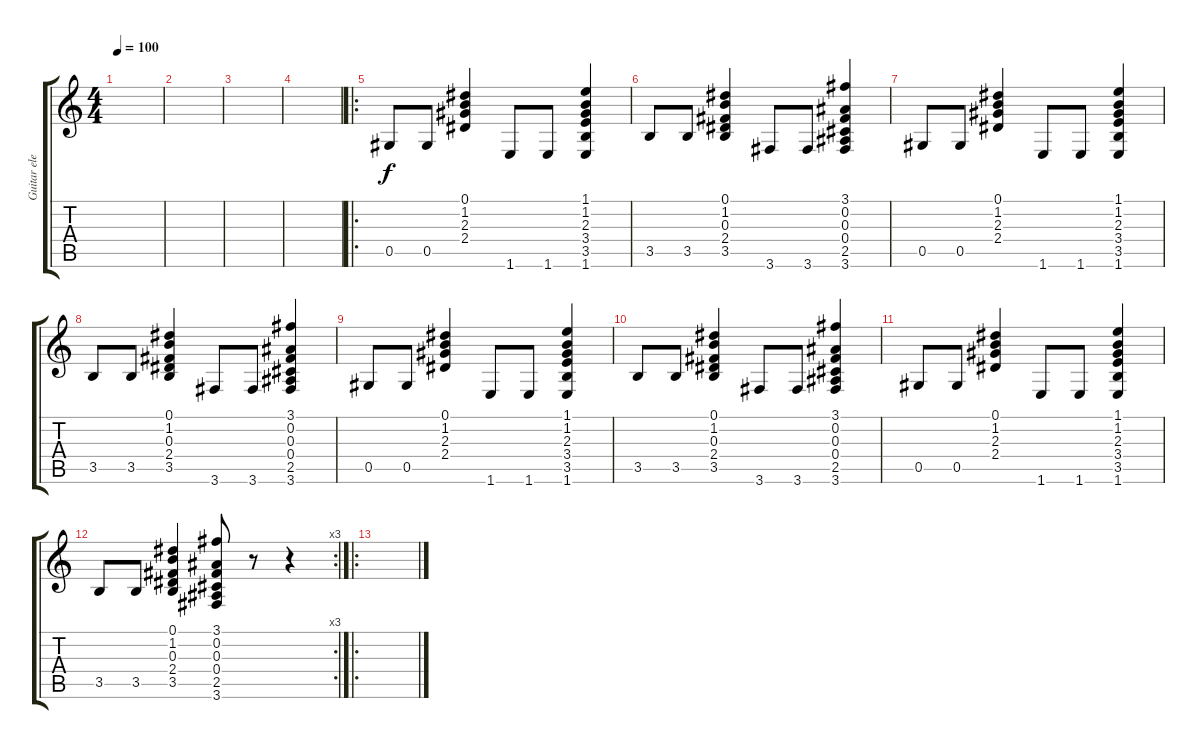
\track ("Guitar elec" "Guitar ele") {instrument overdrivenguitar}
\staff {score tabs}
\tuning (Eb4 Bb3 Gb3 Db3 Ab2 Eb2) {hide}
\ts (4 4)
\tempo 100
\clef g2
\ks c
|
|
|
|
\ro
0.5.8 0.5.8 (0.1 1.2 2.3 2.4).4 1.6.8 1.6.8 (1.1 1.2 2.3 3.4 3.5 1.6).4 |
3.5.8 3.5.8 (0.1 1.2 0.3 2.4 3.5).4 3.6.8 3.6.8 (3.1 0.2 0.3 0.4 2.5 3.6).4 |
0.5.8 0.5.8 (0.1 1.2 2.3 2.4).4 1.6.8 1.6.8 (1.1 1.2 2.3 3.4 3.5 1.6).4 |
3.5.8 3.5.8 (0.1 1.2 0.3 2.4 3.5).4 3.6.8 3.6.8 (3.1 0.2 0.3 0.4 2.5 3.6).4 |
0.5.8 0.5.8 (0.1 1.2 2.3 2.4).4 1.6.8 1.6.8 (1.1 1.2 2.3 3.4 3.5 1.6).4 |
3.5.8 3.5.8 (0.1 1.2 0.3 2.4 3.5).4 3.6.8 3.6.8 (3.1 0.2 0.3 0.4 2.5 3.6).4 |
0.5.8 0.5.8 (0.1 1.2 2.3 2.4).4 1.6.8 1.6.8 (1.1 1.2 2.3 3.4 3.5 1.6).4 |
\rc 3
3.5.8 3.5.8 (0.1 1.2 0.3 2.4 3.5).4 (3.1 0.2 0.3 0.4 2.5 3.6).8 r.8 r.4 |
\ro
